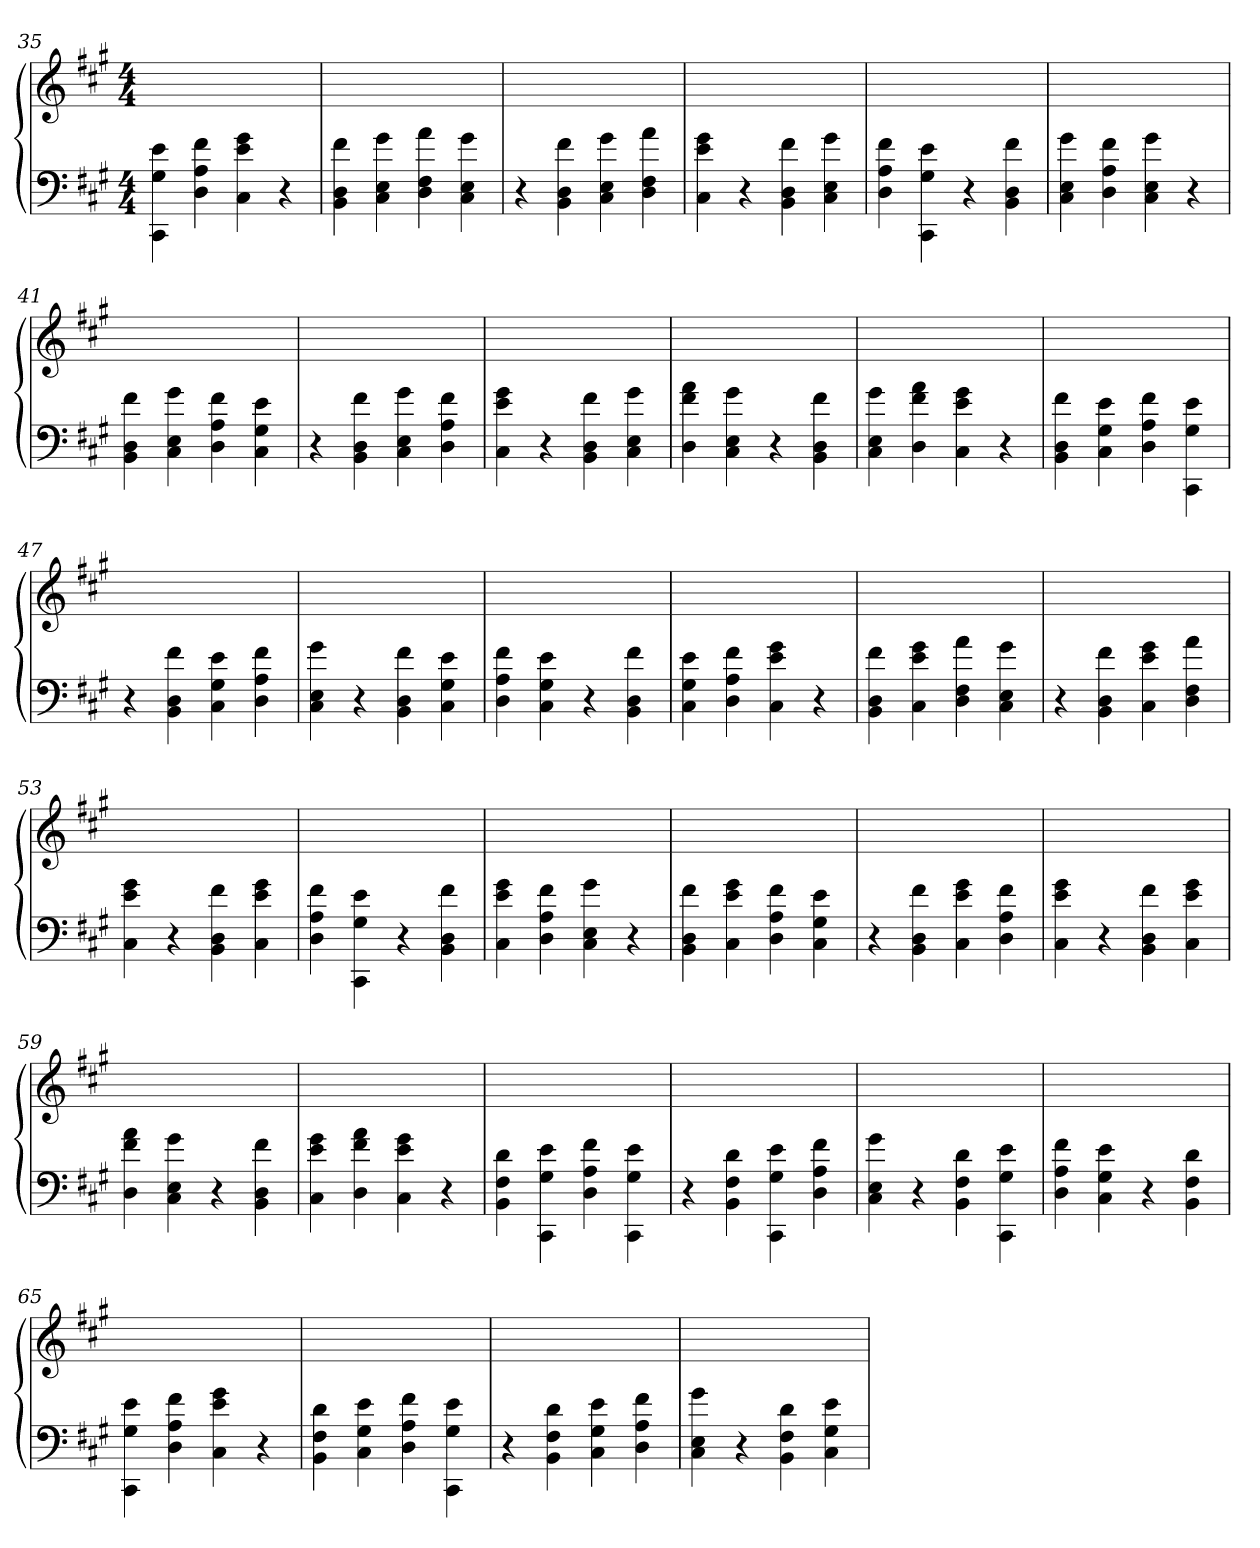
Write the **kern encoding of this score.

**kern	**kern
*part2	*part1
*staff2	*staff1
*clefF4	*clefG2
*k[f#c#g#]	*k[f#c#g#]
*A:	*A:
*M4/4	*M4/4
=35	=35
4CC# 4G# 4e	1ryy
4D 4A 4f#	.
4C# 4e 4g#	.
4r	.
=36	=36
4BB 4D 4f#	1ryy
4C# 4E 4g#	.
4D 4F# 4a	.
4C# 4E 4g#	.
=37	=37
4r	1ryy
4BB 4D 4f#	.
4C# 4E 4g#	.
4D 4F# 4a	.
=38	=38
4C# 4e 4g#	1ryy
4r	.
4BB 4D 4f#	.
4C# 4E 4g#	.
=39	=39
4D 4A 4f#	1ryy
4CC# 4G# 4e	.
4r	.
4BB 4D 4f#	.
=40	=40
4C# 4E 4g#	1ryy
4D 4A 4f#	.
4C# 4E 4g#	.
4r	.
=41	=41
4BB 4D 4f#	1ryy
4C# 4E 4g#	.
4D 4A 4f#	.
4C# 4G# 4e	.
=42	=42
4r	1ryy
4BB 4D 4f#	.
4C# 4E 4g#	.
4D 4A 4f#	.
=43	=43
4C# 4e 4g#	1ryy
4r	.
4BB 4D 4f#	.
4C# 4E 4g#	.
=44	=44
4D 4f# 4a	1ryy
4C# 4E 4g#	.
4r	.
4BB 4D 4f#	.
=45	=45
4C# 4E 4g#	1ryy
4D 4f# 4a	.
4C# 4e 4g#	.
4r	.
=46	=46
4BB 4D 4f#	1ryy
4C# 4G# 4e	.
4D 4A 4f#	.
4CC# 4G# 4e	.
=47	=47
4r	1ryy
4BB 4D 4f#	.
4C# 4G# 4e	.
4D 4A 4f#	.
=48	=48
4C# 4E 4g#	1ryy
4r	.
4BB 4D 4f#	.
4C# 4G# 4e	.
=49	=49
4D 4A 4f#	1ryy
4C# 4G# 4e	.
4r	.
4BB 4D 4f#	.
=50	=50
4C# 4G# 4e	1ryy
4D 4A 4f#	.
4C# 4e 4g#	.
4r	.
=51	=51
4BB 4D 4f#	1ryy
4C# 4e 4g#	.
4D 4F# 4a	.
4C# 4E 4g#	.
=52	=52
4r	1ryy
4BB 4D 4f#	.
4C# 4e 4g#	.
4D 4F# 4a	.
=53	=53
4C# 4e 4g#	1ryy
4r	.
4BB 4D 4f#	.
4C# 4e 4g#	.
=54	=54
4D 4A 4f#	1ryy
4CC# 4G# 4e	.
4r	.
4BB 4D 4f#	.
=55	=55
4C# 4e 4g#	1ryy
4D 4A 4f#	.
4C# 4E 4g#	.
4r	.
=56	=56
4BB 4D 4f#	1ryy
4C# 4e 4g#	.
4D 4A 4f#	.
4C# 4G# 4e	.
=57	=57
4r	1ryy
4BB 4D 4f#	.
4C# 4e 4g#	.
4D 4A 4f#	.
=58	=58
4C# 4e 4g#	1ryy
4r	.
4BB 4D 4f#	.
4C# 4e 4g#	.
=59	=59
4D 4f# 4a	1ryy
4C# 4E 4g#	.
4r	.
4BB 4D 4f#	.
=60	=60
4C# 4e 4g#	1ryy
4D 4f# 4a	.
4C# 4e 4g#	.
4r	.
=61	=61
4BB 4F# 4d	1ryy
4CC# 4G# 4e	.
4D 4A 4f#	.
4CC# 4G# 4e	.
=62	=62
4r	1ryy
4BB 4F# 4d	.
4CC# 4G# 4e	.
4D 4A 4f#	.
=63	=63
4C# 4E 4g#	1ryy
4r	.
4BB 4F# 4d	.
4CC# 4G# 4e	.
=64	=64
4D 4A 4f#	1ryy
4C# 4G# 4e	.
4r	.
4BB 4F# 4d	.
=65	=65
4CC# 4G# 4e	1ryy
4D 4A 4f#	.
4C# 4e 4g#	.
4r	.
=66	=66
4BB 4F# 4d	1ryy
4C# 4G# 4e	.
4D 4A 4f#	.
4CC# 4G# 4e	.
=67	=67
4r	1ryy
4BB 4F# 4d	.
4C# 4G# 4e	.
4D 4A 4f#	.
=68	=68
4C# 4E 4g#	1ryy
4r	.
4BB 4F# 4d	.
4C# 4G# 4e	.
=	=
*-	*-
